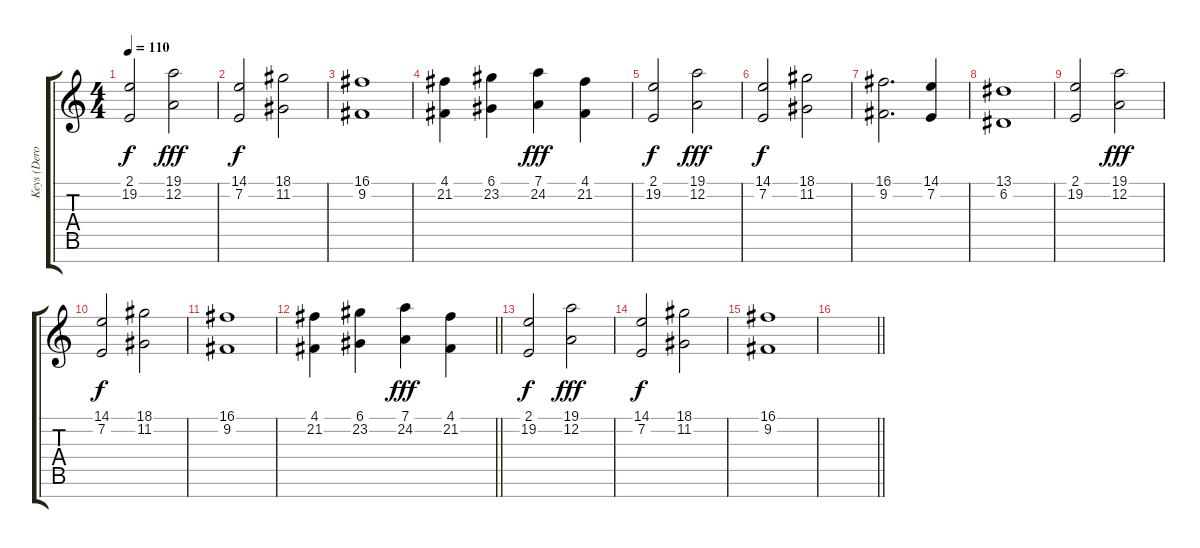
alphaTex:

\track ("Keys (Dero/Crap)" "Keys (Dero") {instrument acousticgrandpiano}
\staff {score tabs}
\tuning (D4 A3 F3 C3 G2 C2 B1) {hide}
\ts (4 4)
\tempo 110
\clef g2
\ks c
(2.1 19.2).2{dy f} (19.1 12.2).2{dy fff} |
(14.1 7.2).2{dy f} (18.1 11.2).2 |
(16.1 9.2).1 |
(4.1 21.2).4 (6.1 23.2).4 (7.1 24.2).4{dy fff} (4.1 21.2).4 |
(2.1 19.2).2{dy f} (19.1 12.2).2{dy fff} |
(14.1 7.2).2{dy f} (18.1 11.2).2 |
(16.1 9.2).2{d} (14.1 7.2).4 |
(13.1 6.2).1 |
(2.1 19.2).2 (19.1 12.2).2{dy fff} |
(14.1 7.2).2{dy f} (18.1 11.2).2 |
(16.1 9.2).1 |
\barLineRight lightlight
(4.1 21.2).4 (6.1 23.2).4 (7.1 24.2).4{dy fff} (4.1 21.2).4 |
(2.1 19.2).2{dy f} (19.1 12.2).2{dy fff} |
(14.1 7.2).2{dy f} (18.1 11.2).2 |
(16.1 9.2).1 |
\barLineRight lightlight
